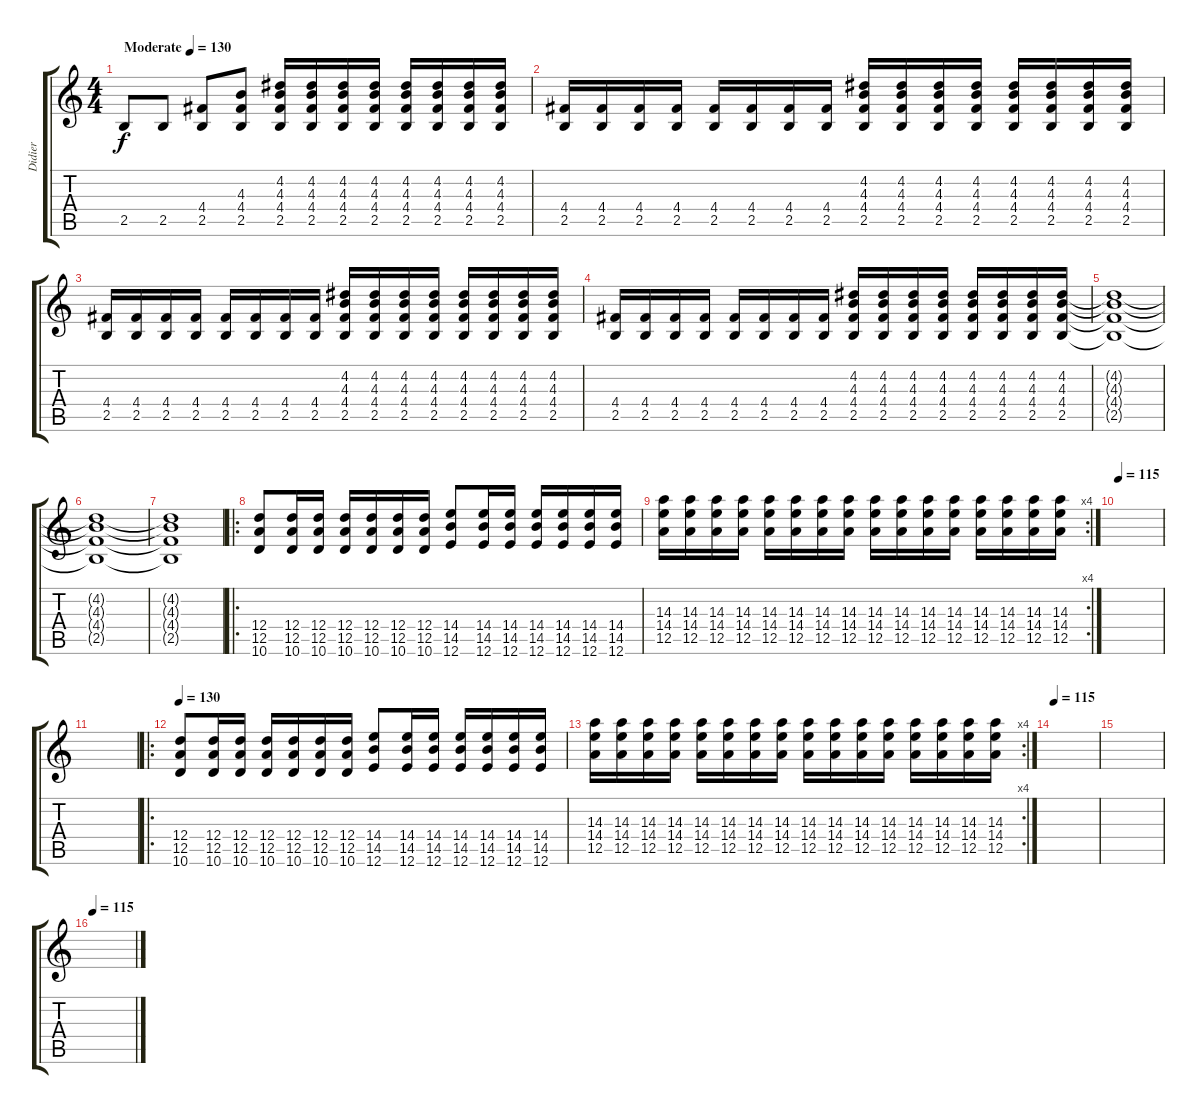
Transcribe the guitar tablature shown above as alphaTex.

\track ("Didier" "Didier") {instrument distortionguitar}
\staff {score tabs}
\tuning (E4 B3 G3 D3 A2 E2) {hide}
\ts (4 4)
\tempo (130 "Moderate")
\clef g2
\ks c
2.5.8{dy f instrument distortionguitar} 2.5.8 (4.4 2.5).8 (4.3 4.4 2.5).8 (4.2 4.3 4.4 2.5).16 (4.2 4.3 4.4 2.5).16 (4.2 4.3 4.4 2.5).16 (4.2 4.3 4.4 2.5).16 (4.2 4.3 4.4 2.5).16 (4.2 4.3 4.4 2.5).16 (4.2 4.3 4.4 2.5).16 (4.2 4.3 4.4 2.5).16 |
(4.4 2.5).16 (4.4 2.5).16 (4.4 2.5).16 (4.4 2.5).16 (4.4 2.5).16 (4.4 2.5).16 (4.4 2.5).16 (4.4 2.5).16 (4.2 4.3 4.4 2.5).16 (4.2 4.3 4.4 2.5).16 (4.2 4.3 4.4 2.5).16 (4.2 4.3 4.4 2.5).16 (4.2 4.3 4.4 2.5).16 (4.2 4.3 4.4 2.5).16 (4.2 4.3 4.4 2.5).16 (4.2 4.3 4.4 2.5).16 |
(4.4 2.5).16 (4.4 2.5).16 (4.4 2.5).16 (4.4 2.5).16 (4.4 2.5).16 (4.4 2.5).16 (4.4 2.5).16 (4.4 2.5).16 (4.2 4.3 4.4 2.5).16 (4.2 4.3 4.4 2.5).16 (4.2 4.3 4.4 2.5).16 (4.2 4.3 4.4 2.5).16 (4.2 4.3 4.4 2.5).16 (4.2 4.3 4.4 2.5).16 (4.2 4.3 4.4 2.5).16 (4.2 4.3 4.4 2.5).16 |
(4.4 2.5).16 (4.4 2.5).16 (4.4 2.5).16 (4.4 2.5).16 (4.4 2.5).16 (4.4 2.5).16 (4.4 2.5).16 (4.4 2.5).16 (4.2 4.3 4.4 2.5).16 (4.2 4.3 4.4 2.5).16 (4.2 4.3 4.4 2.5).16 (4.2 4.3 4.4 2.5).16 (4.2 4.3 4.4 2.5).16 (4.2 4.3 4.4 2.5).16 (4.2 4.3 4.4 2.5).16 (4.2 4.3 4.4 2.5).16 |
(4.2{t} 4.3{t} 4.4{t} 2.5{t}).1 |
(4.2{t} 4.3{t} 4.4{t} 2.5{t}).1 |
(4.2{t} 4.3{t} 4.4{t} 2.5{t}).1 |
\ro
(12.4 12.5 10.6).8 (12.4 12.5 10.6).16 (12.4 12.5 10.6).16 (12.4 12.5 10.6).16 (12.4 12.5 10.6).16 (12.4 12.5 10.6).16 (12.4 12.5 10.6).16 (14.4 14.5 12.6).8 (14.4 14.5 12.6).16 (14.4 14.5 12.6).16 (14.4 14.5 12.6).16 (14.4 14.5 12.6).16 (14.4 14.5 12.6).16 (14.4 14.5 12.6).16 |
\rc 4
(14.3 14.4 12.5).16 (14.3 14.4 12.5).16 (14.3 14.4 12.5).16 (14.3 14.4 12.5).16 (14.3 14.4 12.5).16 (14.3 14.4 12.5).16 (14.3 14.4 12.5).16 (14.3 14.4 12.5).16 (14.3 14.4 12.5).16 (14.3 14.4 12.5).16 (14.3 14.4 12.5).16 (14.3 14.4 12.5).16 (14.3 14.4 12.5).16 (14.3 14.4 12.5).16 (14.3 14.4 12.5).16 (14.3 14.4 12.5).16 |
\tempo 115
|
|
\ro
\tempo 130
(12.4 12.5 10.6).8 (12.4 12.5 10.6).16 (12.4 12.5 10.6).16 (12.4 12.5 10.6).16 (12.4 12.5 10.6).16 (12.4 12.5 10.6).16 (12.4 12.5 10.6).16 (14.4 14.5 12.6).8 (14.4 14.5 12.6).16 (14.4 14.5 12.6).16 (14.4 14.5 12.6).16 (14.4 14.5 12.6).16 (14.4 14.5 12.6).16 (14.4 14.5 12.6).16 |
\rc 4
(14.3 14.4 12.5).16 (14.3 14.4 12.5).16 (14.3 14.4 12.5).16 (14.3 14.4 12.5).16 (14.3 14.4 12.5).16 (14.3 14.4 12.5).16 (14.3 14.4 12.5).16 (14.3 14.4 12.5).16 (14.3 14.4 12.5).16 (14.3 14.4 12.5).16 (14.3 14.4 12.5).16 (14.3 14.4 12.5).16 (14.3 14.4 12.5).16 (14.3 14.4 12.5).16 (14.3 14.4 12.5).16 (14.3 14.4 12.5).16 |
\tempo 115
|
|
\tempo 115
